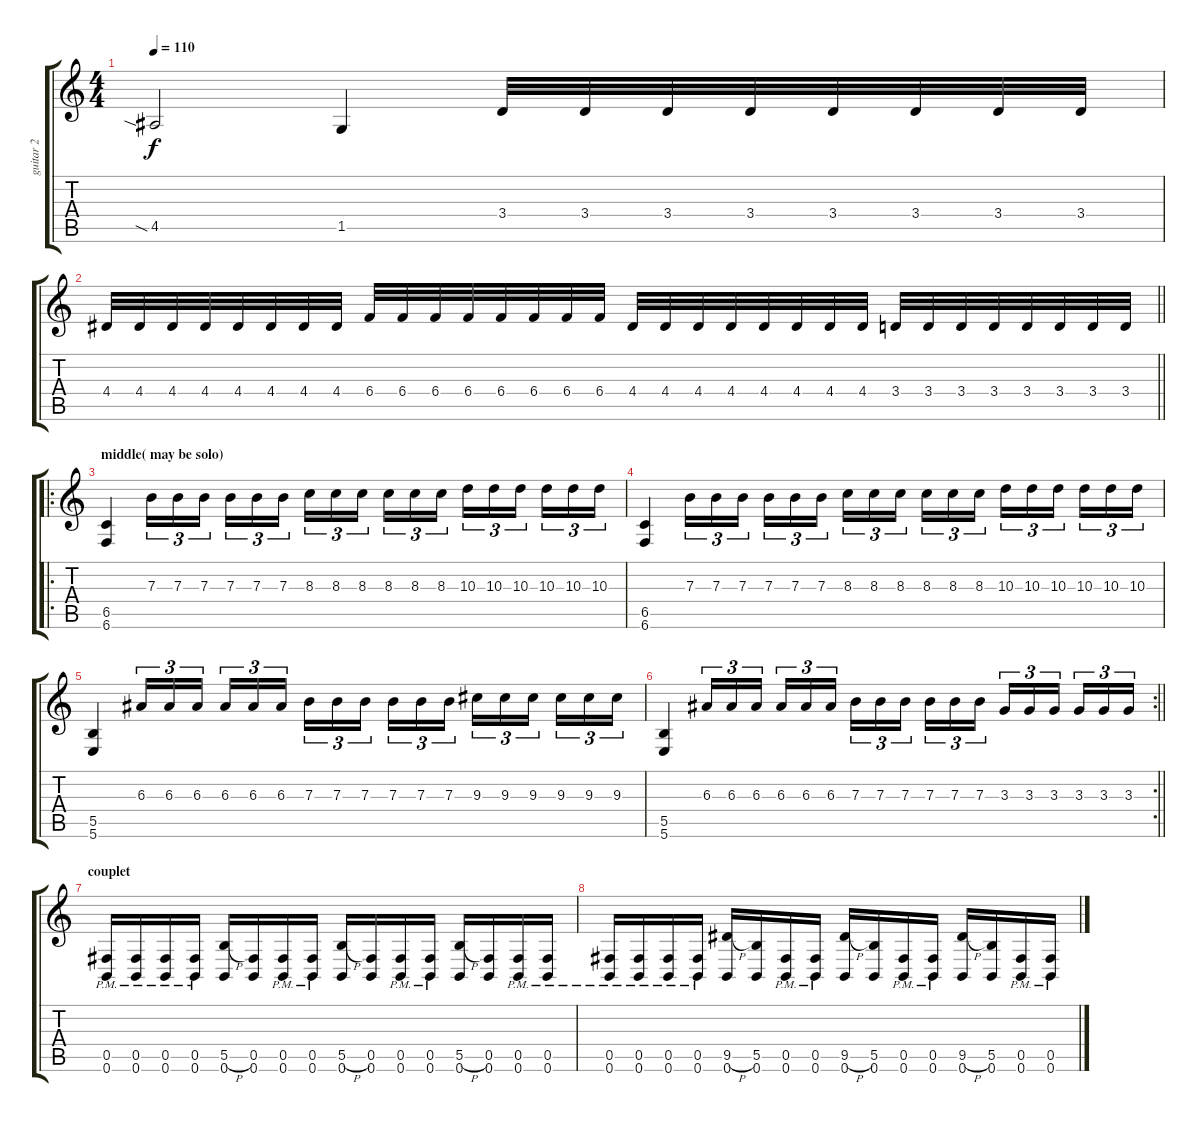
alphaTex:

\track ("guitar 2" "guitar 2") {instrument distortionguitar}
\staff {score tabs}
\tuning (Db4 Ab3 E3 B2 Gb2 B1) {hide}
\ts (4 4)
\tempo 110
\clef g2
\ks c
4.5{sia}.2{dy f} 1.5.4 3.4.32 3.4.32 3.4.32 3.4.32 3.4.32 3.4.32 3.4.32 3.4.32 |
\barLineRight lightlight
4.4.32 4.4.32 4.4.32 4.4.32 4.4.32 4.4.32 4.4.32 4.4.32 6.4.32 6.4.32 6.4.32 6.4.32 6.4.32 6.4.32 6.4.32 6.4.32 4.4.32 4.4.32 4.4.32 4.4.32 4.4.32 4.4.32 4.4.32 4.4.32 3.4.32 3.4.32 3.4.32 3.4.32 3.4.32 3.4.32 3.4.32 3.4.32 |
\ro
\section ("" "middle( may be solo)")
(6.5 6.6).4 7.3.16{tu (3 2)} 7.3.16{tu (3 2)} 7.3.16{tu (3 2) beam splitsecondary} 7.3.16{tu (3 2)} 7.3.16{tu (3 2)} 7.3.16{tu (3 2)} 8.3.16{tu (3 2)} 8.3.16{tu (3 2)} 8.3.16{tu (3 2) beam splitsecondary} 8.3.16{tu (3 2)} 8.3.16{tu (3 2)} 8.3.16{tu (3 2)} 10.3.16{tu (3 2)} 10.3.16{tu (3 2)} 10.3.16{tu (3 2) beam splitsecondary} 10.3.16{tu (3 2)} 10.3.16{tu (3 2)} 10.3.16{tu (3 2)} |
(6.5 6.6).4 7.3.16{tu (3 2)} 7.3.16{tu (3 2)} 7.3.16{tu (3 2) beam splitsecondary} 7.3.16{tu (3 2)} 7.3.16{tu (3 2)} 7.3.16{tu (3 2)} 8.3.16{tu (3 2)} 8.3.16{tu (3 2)} 8.3.16{tu (3 2) beam splitsecondary} 8.3.16{tu (3 2)} 8.3.16{tu (3 2)} 8.3.16{tu (3 2)} 10.3.16{tu (3 2)} 10.3.16{tu (3 2)} 10.3.16{tu (3 2) beam splitsecondary} 10.3.16{tu (3 2)} 10.3.16{tu (3 2)} 10.3.16{tu (3 2)} |
(5.5 5.6).4 6.3.16{tu (3 2)} 6.3.16{tu (3 2)} 6.3.16{tu (3 2) beam splitsecondary} 6.3.16{tu (3 2)} 6.3.16{tu (3 2)} 6.3.16{tu (3 2)} 7.3.16{tu (3 2)} 7.3.16{tu (3 2)} 7.3.16{tu (3 2) beam splitsecondary} 7.3.16{tu (3 2)} 7.3.16{tu (3 2)} 7.3.16{tu (3 2)} 9.3.16{tu (3 2)} 9.3.16{tu (3 2)} 9.3.16{tu (3 2) beam splitsecondary} 9.3.16{tu (3 2)} 9.3.16{tu (3 2)} 9.3.16{tu (3 2)} |
\rc 2
\barLineRight lightlight
(5.5 5.6).4 6.3.16{tu (3 2)} 6.3.16{tu (3 2)} 6.3.16{tu (3 2) beam splitsecondary} 6.3.16{tu (3 2)} 6.3.16{tu (3 2)} 6.3.16{tu (3 2)} 7.3.16{tu (3 2)} 7.3.16{tu (3 2)} 7.3.16{tu (3 2) beam splitsecondary} 7.3.16{tu (3 2)} 7.3.16{tu (3 2)} 7.3.16{tu (3 2)} 3.3.16{tu (3 2)} 3.3.16{tu (3 2)} 3.3.16{tu (3 2) beam splitsecondary} 3.3.16{tu (3 2)} 3.3.16{tu (3 2)} 3.3.16{tu (3 2)} |
\section ("" "couplet")
(0.5{pm} 0.6{pm}).16 (0.5{pm} 0.6{pm}).16 (0.5{pm} 0.6{pm}).16 (0.5{pm} 0.6{pm}).16 (5.5{h} 0.6).16 (0.5 0.6).16 (0.5{pm} 0.6{pm}).16 (0.5{pm} 0.6{pm}).16 (5.5{h} 0.6).16 (0.5 0.6).16 (0.5{pm} 0.6{pm}).16 (0.5{pm} 0.6{pm}).16 (5.5{h} 0.6).16 (0.5 0.6).16 (0.5{pm} 0.6{pm}).16 (0.5{pm} 0.6{pm}).16 |
(0.5{pm} 0.6{pm}).16 (0.5{pm} 0.6{pm}).16 (0.5{pm} 0.6{pm}).16 (0.5{pm} 0.6{pm}).16 (9.5{h} 0.6).16 (5.5 0.6).16 (0.5{pm} 0.6{pm}).16 (0.5{pm} 0.6{pm}).16 (9.5{h} 0.6).16 (5.5 0.6).16 (0.5{pm} 0.6{pm}).16 (0.5{pm} 0.6{pm}).16 (9.5{h} 0.6).16 (5.5 0.6).16 (0.5{pm} 0.6{pm}).16 (0.5{pm} 0.6{pm}).16
